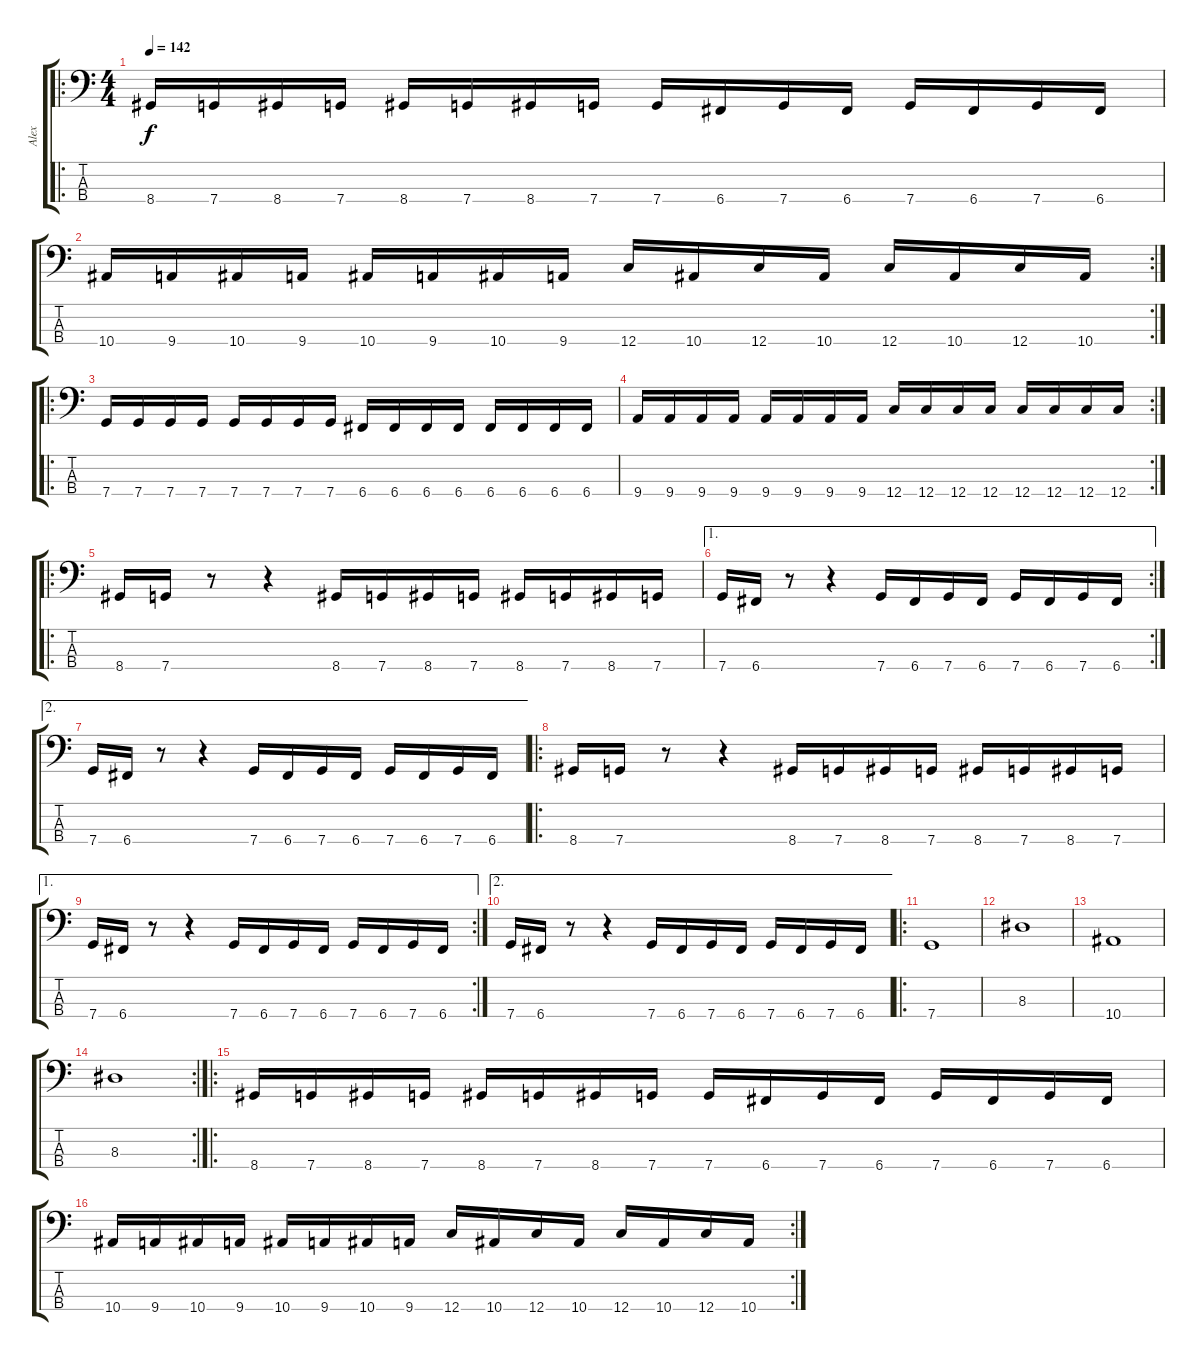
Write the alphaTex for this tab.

\track ("Alex" "Alex") {instrument electricbassfinger}
\staff {score tabs}
\tuning (F2 C2 G1 C1) {hide}
\ro
\ts (4 4)
\tempo 142
\clef f4
\ks c
8.4.16{dy f} 7.4.16 8.4.16 7.4.16 8.4.16 7.4.16 8.4.16 7.4.16 7.4.16 6.4.16 7.4.16 6.4.16 7.4.16 6.4.16 7.4.16 6.4.16 |
\rc 2
10.4.16 9.4.16 10.4.16 9.4.16 10.4.16 9.4.16 10.4.16 9.4.16 12.4.16 10.4.16 12.4.16 10.4.16 12.4.16 10.4.16 12.4.16 10.4.16 |
\ro
7.4.16 7.4.16 7.4.16 7.4.16 7.4.16 7.4.16 7.4.16 7.4.16 6.4.16 6.4.16 6.4.16 6.4.16 6.4.16 6.4.16 6.4.16 6.4.16 |
\rc 2
9.4.16 9.4.16 9.4.16 9.4.16 9.4.16 9.4.16 9.4.16 9.4.16 12.4.16 12.4.16 12.4.16 12.4.16 12.4.16 12.4.16 12.4.16 12.4.16 |
\ro
8.4.16 7.4.16 r.8 r.4 8.4.16 7.4.16 8.4.16 7.4.16 8.4.16 7.4.16 8.4.16 7.4.16 |
\ae 1
\rc 2
7.4.16 6.4.16 r.8 r.4 7.4.16 6.4.16 7.4.16 6.4.16 7.4.16 6.4.16 7.4.16 6.4.16 |
\ae 2
7.4.16 6.4.16 r.8 r.4 7.4.16 6.4.16 7.4.16 6.4.16 7.4.16 6.4.16 7.4.16 6.4.16 |
\ro
8.4.16 7.4.16 r.8 r.4 8.4.16 7.4.16 8.4.16 7.4.16 8.4.16 7.4.16 8.4.16 7.4.16 |
\ae 1
\rc 2
7.4.16 6.4.16 r.8 r.4 7.4.16 6.4.16 7.4.16 6.4.16 7.4.16 6.4.16 7.4.16 6.4.16 |
\ae 2
7.4.16 6.4.16 r.8 r.4 7.4.16 6.4.16 7.4.16 6.4.16 7.4.16 6.4.16 7.4.16 6.4.16 |
\ro
7.4.1 |
8.3.1 |
10.4.1 |
\rc 2
8.3.1 |
\ro
8.4.16 7.4.16 8.4.16 7.4.16 8.4.16 7.4.16 8.4.16 7.4.16 7.4.16 6.4.16 7.4.16 6.4.16 7.4.16 6.4.16 7.4.16 6.4.16 |
\rc 2
10.4.16 9.4.16 10.4.16 9.4.16 10.4.16 9.4.16 10.4.16 9.4.16 12.4.16 10.4.16 12.4.16 10.4.16 12.4.16 10.4.16 12.4.16 10.4.16
